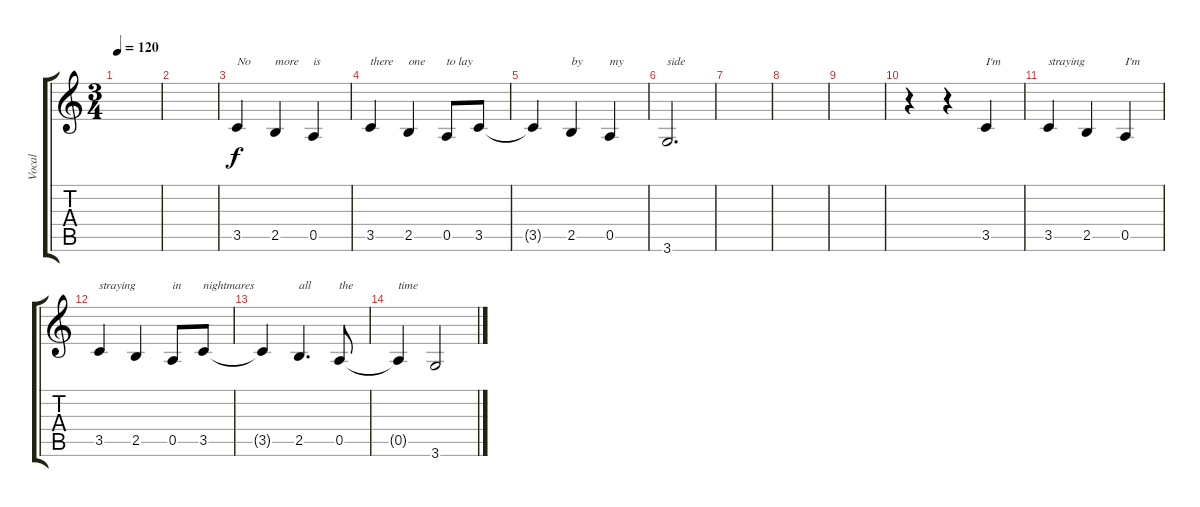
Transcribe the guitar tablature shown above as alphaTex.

\track ("Vocal" "Vocal") {instrument contrabass}
\staff {score tabs}
\tuning (E4 B3 G3 D3 A2 E2) {hide}
\ts (3 4)
\tempo 120
\clef g2
\ks c
|
|
3.5.4{txt "No"} 2.5.4{txt "more"} 0.5.4{txt "is"} |
3.5.4{txt "there"} 2.5.4{txt "one"} 0.5.8{txt "to lay"} 3.5.8 |
3.5{t}.4 2.5.4{txt "by"} 0.5.4{txt "my"} |
3.6.2{d txt "side"} |
|
|
|
r.4 r.4 3.5.4{txt "I'm"} |
3.5.4{txt "straying"} 2.5.4 0.5.4{txt "I'm"} |
3.5.4{txt "straying"} 2.5.4 0.5.8{txt "in"} 3.5.8{txt "nightmares"} |
3.5{t}.4 2.5.4{d txt "all"} 0.5.8{txt "the"} |
0.5{t}.4{txt "time"} 3.6.2
